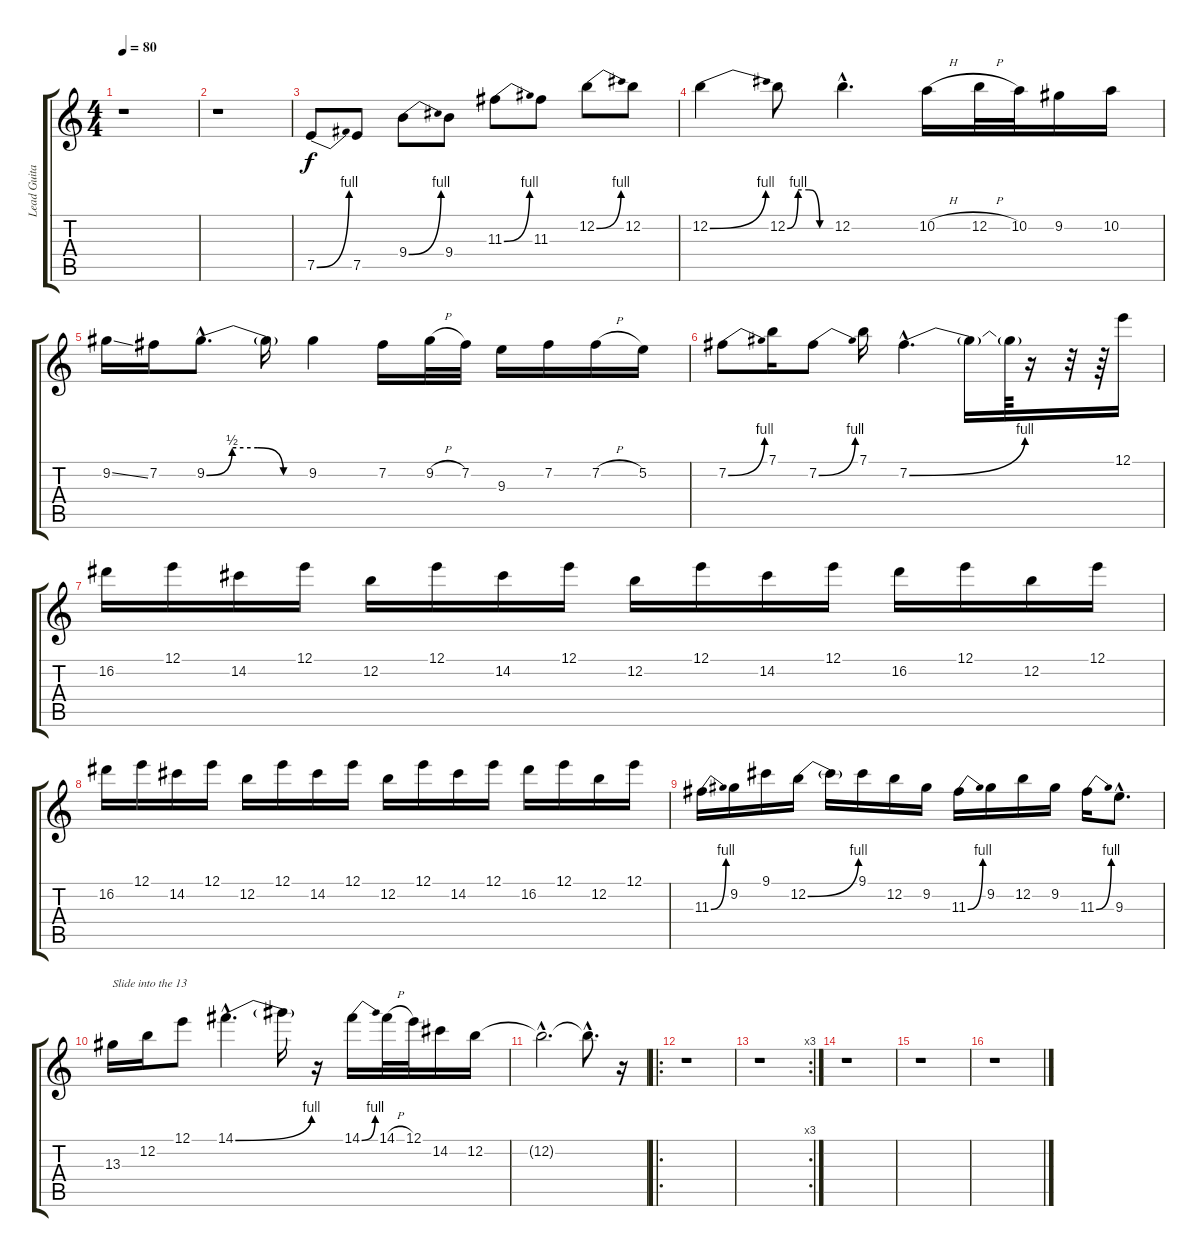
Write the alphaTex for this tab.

\track ("Lead Guitar" "Lead Guita") {instrument electricguitarclean}
\staff {score tabs}
\tuning (E4 B3 G3 D3 A2 E2) {hide}
\ts (4 4)
\tempo 80
\clef g2
\ks c
r.1{dy f} |
r.1 |
7.5{be (bend 0 0 60 4)}.8 7.5.8 9.4{be (bend 0 0 60 4)}.8 9.4.8 11.3{be (bend 0 0 60 4)}.8 11.3.8 12.2{be (bend 0 0 60 4)}.8 12.2.8 |
12.2{be (bend 0 0 60 4)}.4 12.2{be (custom 0 0 15 4 30 4 45 0 60 0)}.8 12.2{hac}.4{d} 10.2{h}.16 12.2{h}.32 10.2.32 9.2.16 10.2.16 |
9.2{ss}.16 7.2.16 9.2{be (custom 0 0 15 2 30 2 45 0 60 0) hac}.8{d} 9.2{t}.16 9.2.4 7.2.16 9.2{h}.32 7.2.32 9.3.16 7.2.16 7.2{h}.16 5.2.16 |
7.2{be (bend 0 0 60 4)}.8 7.1.16 7.2{be (bend 0 0 60 4)}.8 7.1.16 7.2{be (bend 0 0 60 4) hac}.4{d} 7.2{t}.16 7.2{t}.64 r.16 r.32 r.64 12.1.16 |
16.2.16 12.1.16 14.2.16 12.1.16 12.2.16 12.1.16 14.2.16 12.1.16 12.2.16 12.1.16 14.2.16 12.1.16 16.2.16 12.1.16 12.2.16 12.1.16 |
16.2.16 12.1.16 14.2.16 12.1.16 12.2.16 12.1.16 14.2.16 12.1.16 12.2.16 12.1.16 14.2.16 12.1.16 16.2.16 12.1.16 12.2.16 12.1.16 |
11.3{be (bend 0 0 60 4)}.16 9.2.16 9.1.16 12.2{be (bend 0 0 60 4)}.16 12.2{t}.16 9.1.16 12.2.16 9.2.16 11.3{be (bend 0 0 60 4)}.16 9.2.16 12.2.16 9.2.16 11.3{be (bend 0 0 60 4)}.16 9.3{hac}.8{d} |
13.3.16{txt "Slide into the 13"} 12.2.16 12.1.8 14.1{be (bend 0 0 60 4) hac}.4{d} 14.1{t}.16 r.16 14.1{be (bend 0 0 60 4)}.16 14.1{h}.32 12.1.32 14.2.16 12.2.16 |
12.2{hac t}.2{d} 12.2{hac t}.8{d} r.16 |
\ro
r.1 |
\rc 3
r.1 |
r.1 |
r.1 |
r.1
